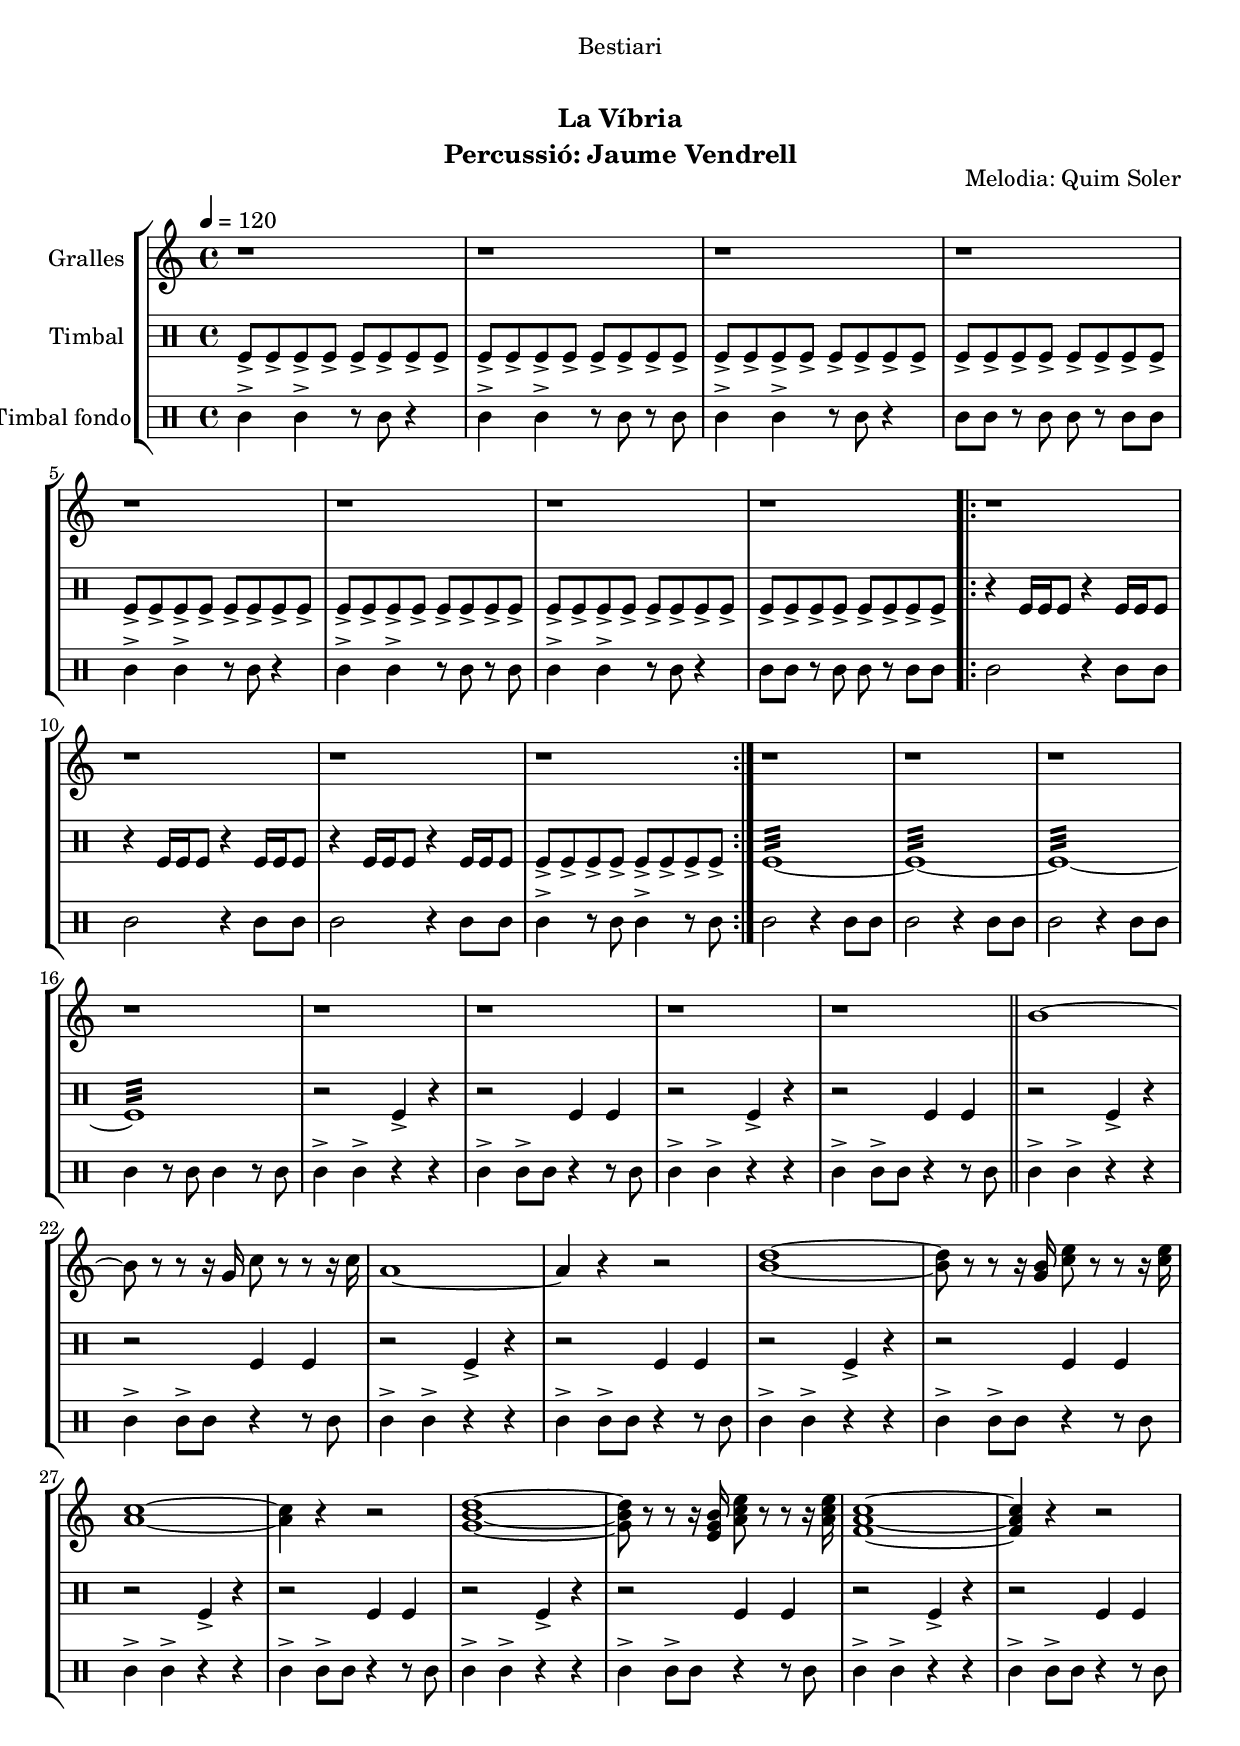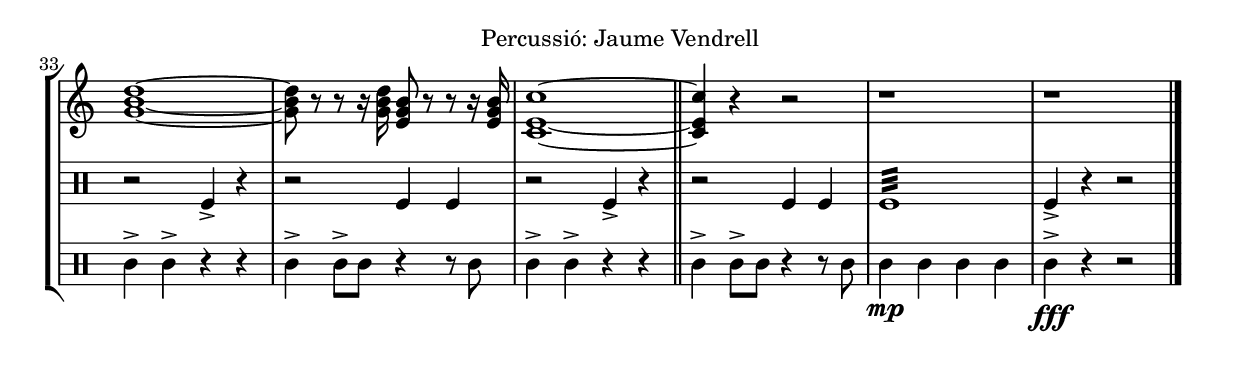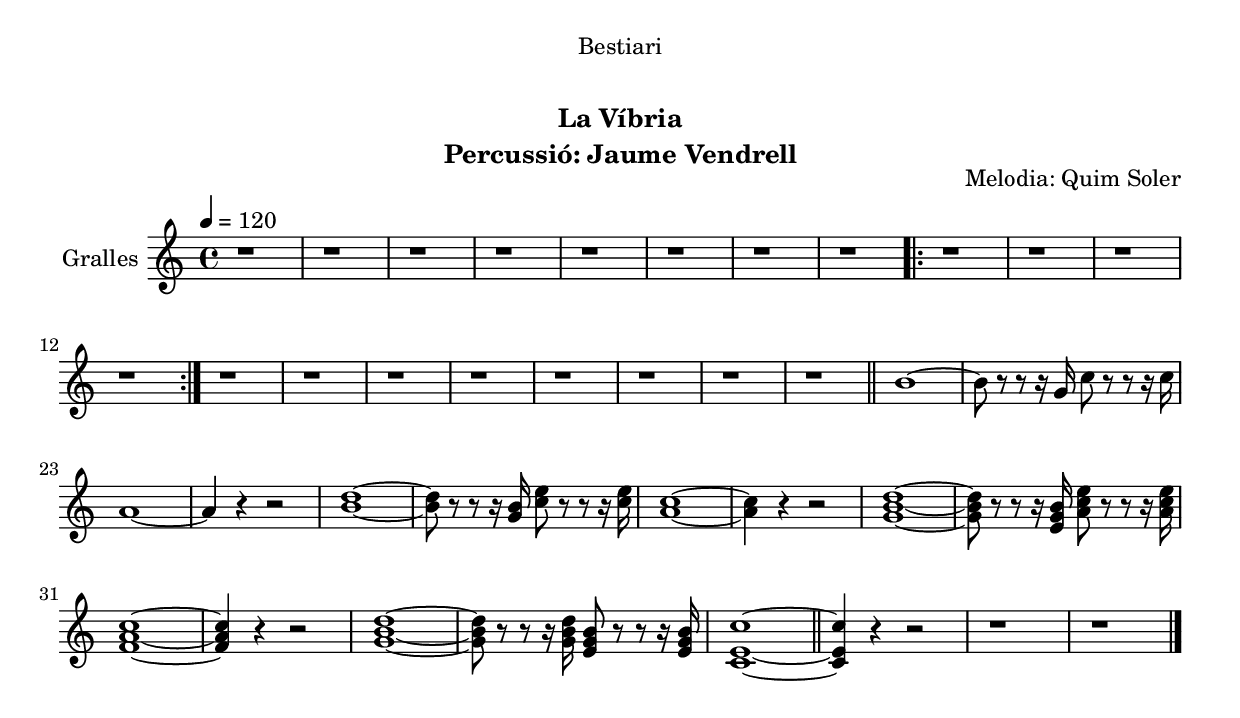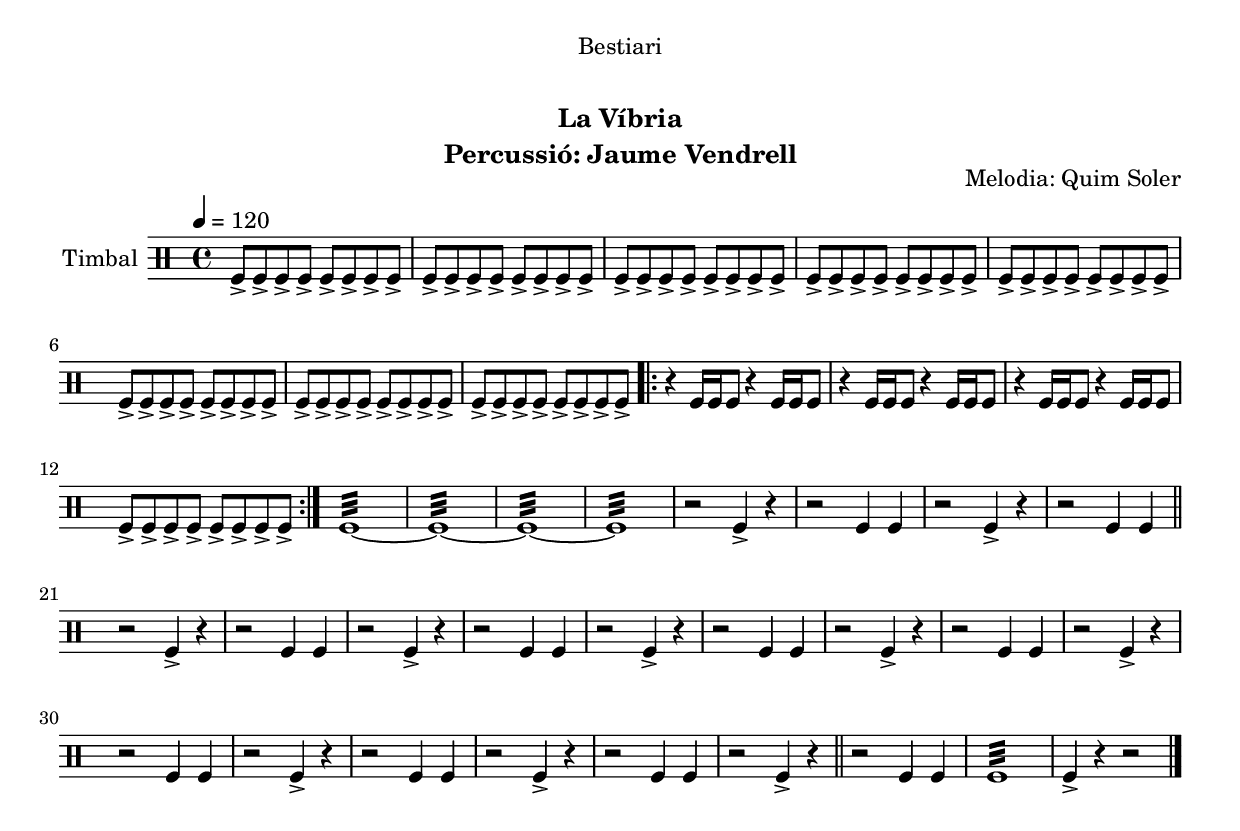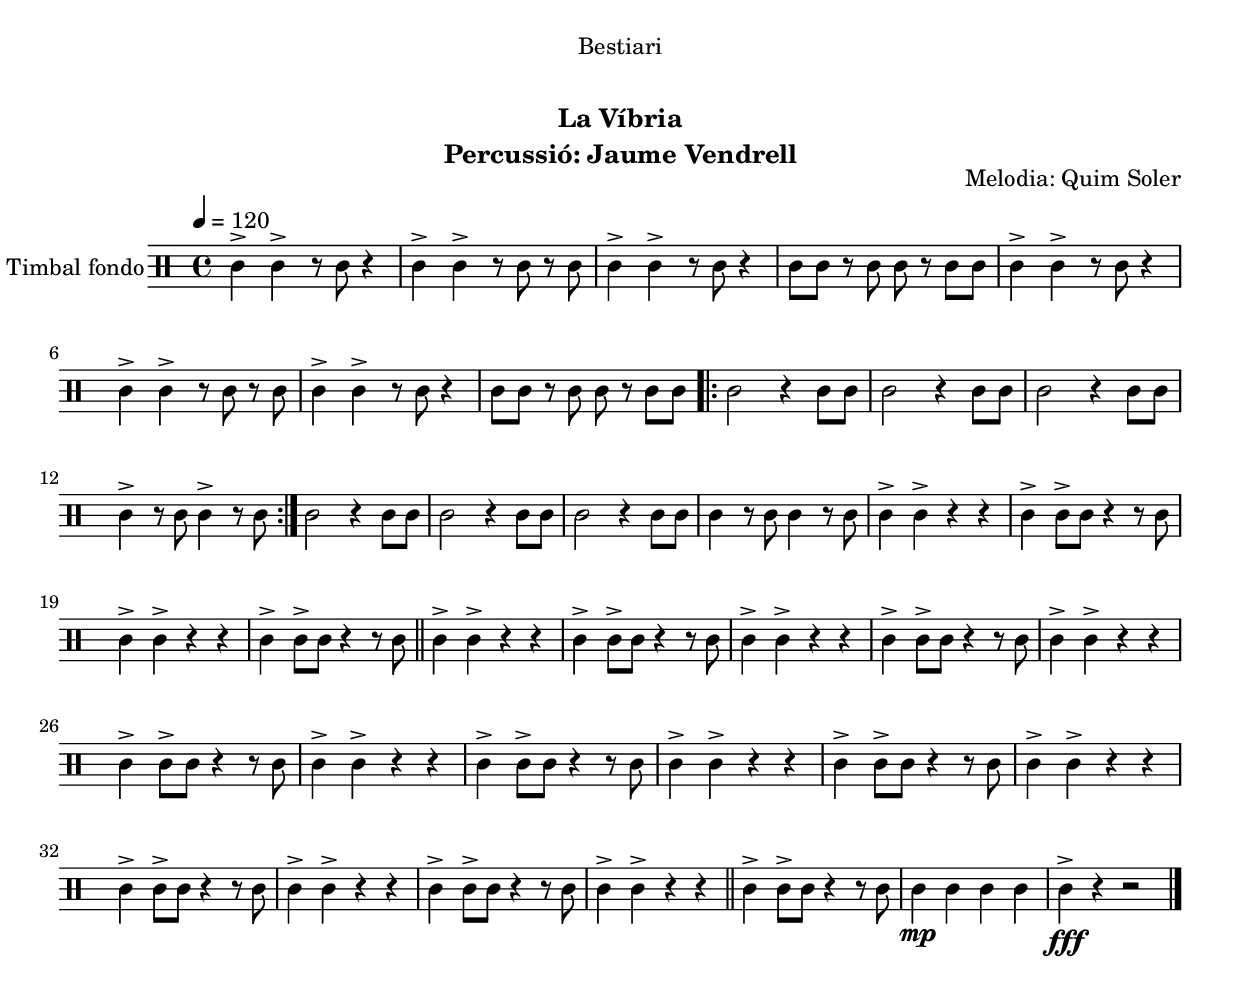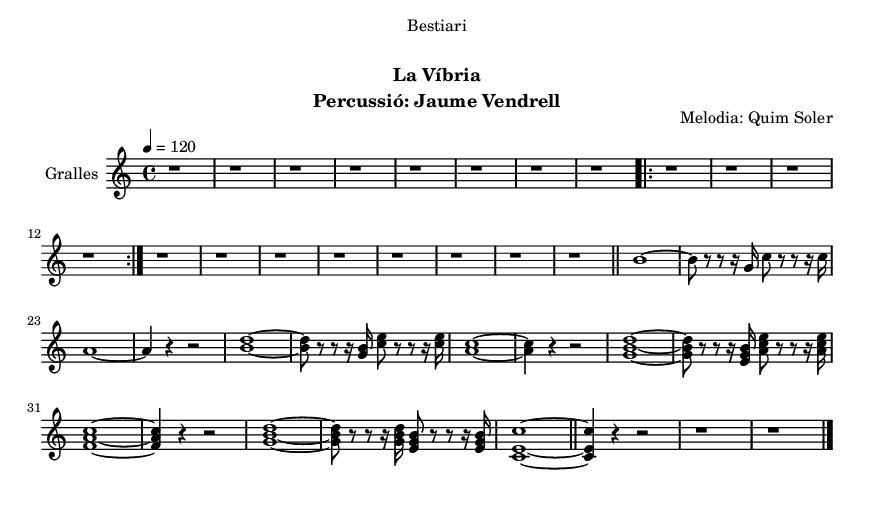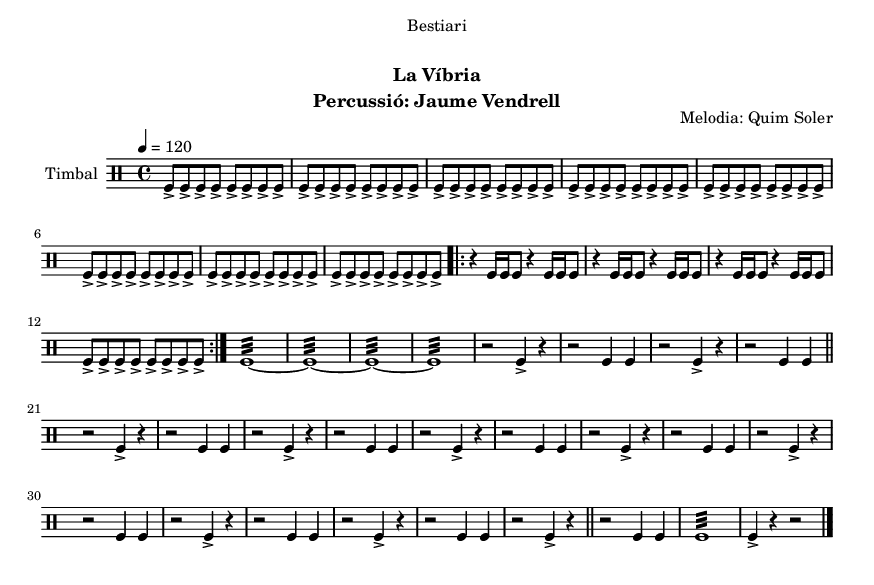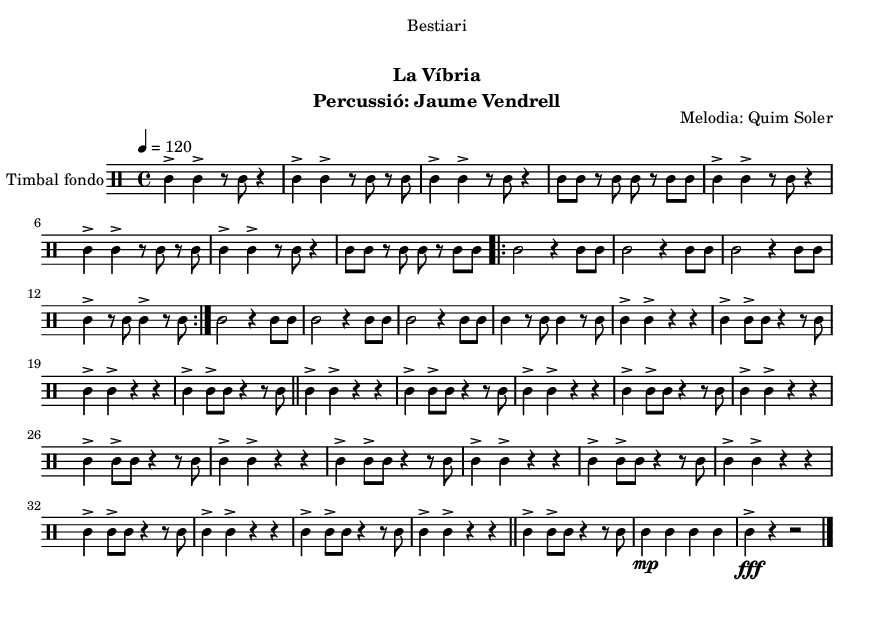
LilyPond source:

\version "2.16.0"

\header {
  dedication="Bestiari"
  title="             "
  subtitle="La Víbria"
  subsubtitle=""
  poet=""
  meter=""
  piece=""
  composer=""
  arranger=""
  opus="Melodia: Quim Soler"
  instrument="Percussió: Jaume Vendrell"
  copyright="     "
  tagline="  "
}

liniaroAa =
\relative b'
{
  \tempo 4=120
  \clef treble
  \key c \major
  \time 4/4
  r1  |
  r1  |
  r1  |
  r1  |
  %05
  r1  |
  r1  |
  r1  |
  r1  |
  \repeat volta 2 { r1  |
  %10
  r1  |
  r1  |
  r1  | }
  r1  |
  r1  |
  %15
  r1  |
  r1  |
  r1  |
  r1  |
  r1  |
  %20
  r1  \bar "||"
  b1 ~  |
  b8 r r r16 g c8 r r r16 c  |
  a1 ~  |
  a4 r r2  |
  %25
  <b d>1 ~ ~  |
  <b d>8 r r r16 <g b> <c e>8 r r r16 <c e>  |
  <a c>1 ~ ~  |
  <a c>4 r r2  |
  <g b d>1 ~ ~ ~  |
  %30
  <g b d>8 r r r16 <e g b> <a c e>8 r r r16 <a c e>  |
  <f a c>1 ~ ~ ~  |
  <f a c>4 r r2  |
  <g b d>1 ~ ~ ~  |
  <g b d>8 r r r16 <g b d> <e g b>8 r r r16 <e g b>  |
  %35
  <c e c'>1 ~ ~ ~  \bar "||"
  <c e c'>4 r r2  |
  r1  |
  r1  \bar "|."
}

liniaroAb =
\drummode
{
  \tempo 4=120
  \time 4/4
  tomfl8-> tomfl-> tomfl-> tomfl-> tomfl-> tomfl-> tomfl-> tomfl->  |
  tomfl8-> tomfl-> tomfl-> tomfl-> tomfl-> tomfl-> tomfl-> tomfl->  |
  tomfl8-> tomfl-> tomfl-> tomfl-> tomfl-> tomfl-> tomfl-> tomfl->  |
  tomfl8-> tomfl-> tomfl-> tomfl-> tomfl-> tomfl-> tomfl-> tomfl->  |
  %05
  tomfl8-> tomfl-> tomfl-> tomfl-> tomfl-> tomfl-> tomfl-> tomfl->  |
  tomfl8-> tomfl-> tomfl-> tomfl-> tomfl-> tomfl-> tomfl-> tomfl->  |
  tomfl8-> tomfl-> tomfl-> tomfl-> tomfl-> tomfl-> tomfl-> tomfl->  |
  tomfl8-> tomfl-> tomfl-> tomfl-> tomfl-> tomfl-> tomfl-> tomfl->  |
  \repeat volta 2 { r4 tomfl16 tomfl tomfl8 r4 tomfl16 tomfl tomfl8  |
  %10
  r4 tomfl16 tomfl tomfl8 r4 tomfl16 tomfl tomfl8  |
  r4 tomfl16 tomfl tomfl8 r4 tomfl16 tomfl tomfl8  |
  tomfl8-> tomfl-> tomfl-> tomfl-> tomfl-> tomfl-> tomfl-> tomfl->  | }
  tomfl1:32 ~  |
  tomfl1:32 ~  |
  %15
  tomfl1:32 ~  |
  tomfl1:32  |
  r2 tomfl4-> r  |
  r2 tomfl4 tomfl  |
  r2 tomfl4-> r  |
  %20
  r2 tomfl4 tomfl  \bar "||"
  r2 tomfl4-> r  |
  r2 tomfl4 tomfl  |
  r2 tomfl4-> r  |
  r2 tomfl4 tomfl  |
  %25
  r2 tomfl4-> r  |
  r2 tomfl4 tomfl  |
  r2 tomfl4-> r  |
  r2 tomfl4 tomfl  |
  r2 tomfl4-> r  |
  %30
  r2 tomfl4 tomfl  |
  r2 tomfl4-> r  |
  r2 tomfl4 tomfl  |
  r2 tomfl4-> r  |
  r2 tomfl4 tomfl  |
  %35
  r2 tomfl4-> r  \bar "||"
  r2 tomfl4 tomfl  |
  tomfl1:32  |
  tomfl4-> r r2  \bar "|."
}

liniaroAc =
\drummode
{
  \tempo 4=120
  \time 4/4
  tomml4-> tomml-> r8 tomml r4  |
  tomml4-> tomml-> r8 tomml r tomml  |
  tomml4-> tomml-> r8 tomml r4  |
  tomml8 tomml r tomml tomml r tomml tomml  |
  %05
  tomml4-> tomml-> r8 tomml r4  |
  tomml4-> tomml-> r8 tomml r tomml  |
  tomml4-> tomml-> r8 tomml r4  |
  tomml8 tomml r tomml tomml r tomml tomml  |
  \repeat volta 2 { tomml2 r4 tomml8 tomml  |
  %10
  tomml2 r4 tomml8 tomml  |
  tomml2 r4 tomml8 tomml  |
  tomml4-> r8 tomml tomml4-> r8 tomml  | }
  tomml2 r4 tomml8 tomml  |
  tomml2 r4 tomml8 tomml  |
  %15
  tomml2 r4 tomml8 tomml  |
  tomml4 r8 tomml tomml4 r8 tomml  |
  tomml4-> tomml-> r r  |
  tomml4-> tomml8-> tomml r4 r8 tomml  |
  tomml4-> tomml-> r r  |
  %20
  tomml4-> tomml8-> tomml r4 r8 tomml  \bar "||"
  tomml4-> tomml-> r r  |
  tomml4-> tomml8-> tomml r4 r8 tomml  |
  tomml4-> tomml-> r r  |
  tomml4-> tomml8-> tomml r4 r8 tomml  |
  %25
  tomml4-> tomml-> r r  |
  tomml4-> tomml8-> tomml r4 r8 tomml  |
  tomml4-> tomml-> r r  |
  tomml4-> tomml8-> tomml r4 r8 tomml  |
  tomml4-> tomml-> r r  |
  %30
  tomml4-> tomml8-> tomml r4 r8 tomml  |
  tomml4-> tomml-> r r  |
  tomml4-> tomml8-> tomml r4 r8 tomml  |
  tomml4-> tomml-> r r  |
  tomml4-> tomml8-> tomml r4 r8 tomml  |
  %35
  tomml4-> tomml-> r r  \bar "||"
  tomml4-> tomml8-> tomml r4 r8 tomml  |
  tomml4 \mp tomml tomml tomml  |
  tomml4-> \fff r r2  \bar "|."
}

\book {

\paper {
  print-page-number = false
}

\bookpart {
  \score {
    \new StaffGroup {
      \override Score.RehearsalMark #'self-alignment-X = #LEFT
      <<
        \new Staff \with {instrumentName = #"Gralles" } \liniaroAa
        \new DrumStaff \with {instrumentName = #"Timbal" } \liniaroAb
        \new DrumStaff \with {instrumentName = #"Timbal fondo" } \liniaroAc
      >>
    }
    \layout {}
  }\score { \unfoldRepeats
    \new StaffGroup {
      \override Score.RehearsalMark #'self-alignment-X = #LEFT
      <<
        \new Staff \with {instrumentName = #"Gralles" } \liniaroAa
        \new DrumStaff \with {instrumentName = #"Timbal" } \liniaroAb
        \new DrumStaff \with {instrumentName = #"Timbal fondo" } \liniaroAc
      >>
    }
    \midi {}
  }
}

\bookpart {
  \header {}
  \score {
    \new StaffGroup {
      \override Score.RehearsalMark #'self-alignment-X = #LEFT
      <<
        \new Staff \with {instrumentName = #"Gralles" } \liniaroAa
      >>
    }
    \layout {}
  }\score { \unfoldRepeats
    \new StaffGroup {
      \override Score.RehearsalMark #'self-alignment-X = #LEFT
      <<
        \new Staff \with {instrumentName = #"Gralles" } \liniaroAa
      >>
    }
    \midi {}
  }
}

\bookpart {
  \header {}
  \score {
    \new StaffGroup {
      \override Score.RehearsalMark #'self-alignment-X = #LEFT
      <<
        \new DrumStaff \with {instrumentName = #"Timbal" } \liniaroAb
      >>
    }
    \layout {}
  }\score { \unfoldRepeats
    \new StaffGroup {
      \override Score.RehearsalMark #'self-alignment-X = #LEFT
      <<
        \new DrumStaff \with {instrumentName = #"Timbal" } \liniaroAb
      >>
    }
    \midi {}
  }
}

\bookpart {
  \header {}
  \score {
    \new StaffGroup {
      \override Score.RehearsalMark #'self-alignment-X = #LEFT
      <<
        \new DrumStaff \with {instrumentName = #"Timbal fondo" } \liniaroAc
      >>
    }
    \layout {}
  }\score { \unfoldRepeats
    \new StaffGroup {
      \override Score.RehearsalMark #'self-alignment-X = #LEFT
      <<
        \new DrumStaff \with {instrumentName = #"Timbal fondo" } \liniaroAc
      >>
    }
    \midi {}
  }
}

}

\book {

\paper {
  print-page-number = false
  #(set-paper-size "a6landscape")
  #(layout-set-staff-size 14)
}

\bookpart {
  \header {}
  \score {
    \new StaffGroup {
      \override Score.RehearsalMark #'self-alignment-X = #LEFT
      <<
        \new Staff \with {instrumentName = #"Gralles" } \liniaroAa
      >>
    }
    \layout {}
  }
}

\bookpart {
  \header {}
  \score {
    \new StaffGroup {
      \override Score.RehearsalMark #'self-alignment-X = #LEFT
      <<
        \new DrumStaff \with {instrumentName = #"Timbal" } \liniaroAb
      >>
    }
    \layout {}
  }
}

\bookpart {
  \header {}
  \score {
    \new StaffGroup {
      \override Score.RehearsalMark #'self-alignment-X = #LEFT
      <<
        \new DrumStaff \with {instrumentName = #"Timbal fondo" } \liniaroAc
      >>
    }
    \layout {}
  }
}

}

